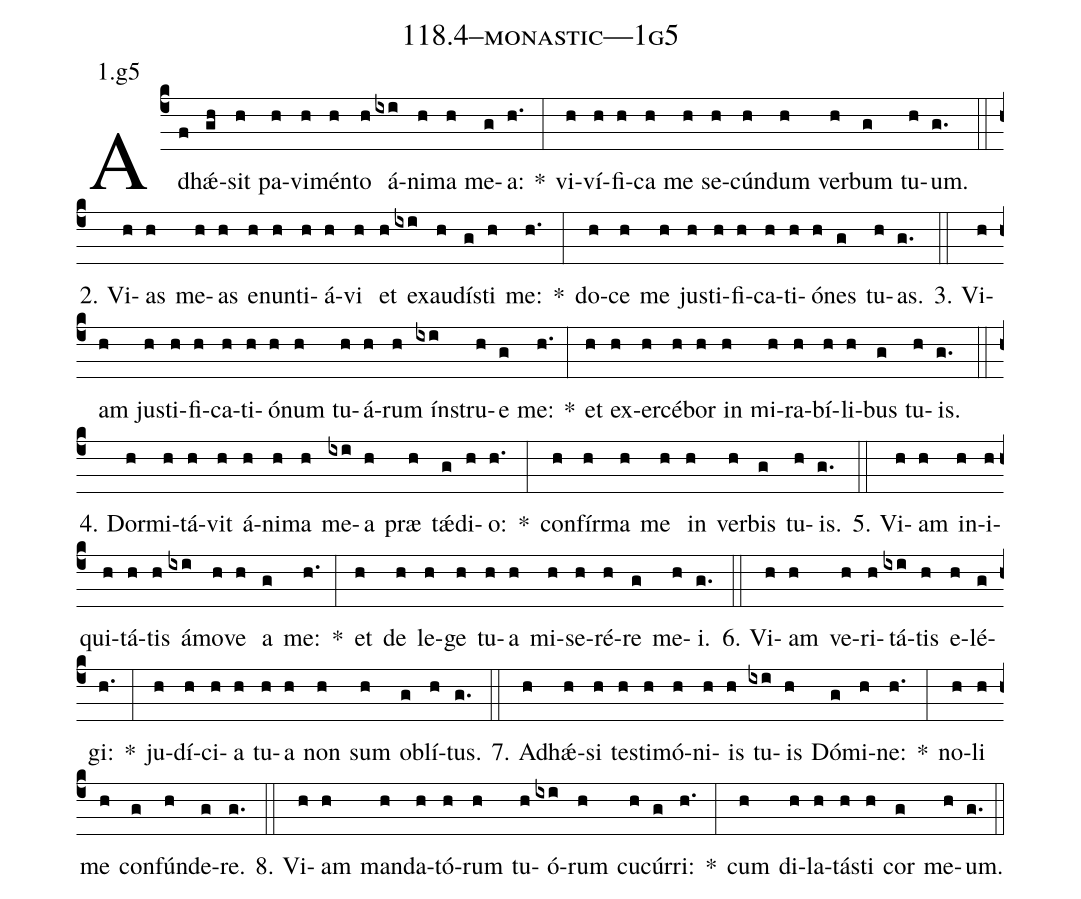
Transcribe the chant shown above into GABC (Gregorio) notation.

name: 118.4--monastic---1g5;
annotation: 1.g5;
%%
(c4)Ad(f)hǽ(gh)sit(h) pa(h)vi(h)mén(h)to(h) á(ixi)ni(h)ma(h) me(g)a:(h.) *(:) vi(h)ví(h)fi(h)ca(h) me(h) se(h)cún(h)dum(h) ver(h)bum(g) tu(h)um.(g.) (::)
2. Vi(h)as(h) me(h)as(h) e(h)nun(h)ti(h)á(h)vi(h) et(h) ex(ixi)au(h)dís(g)ti(h) me:(h.) *(:) do(h)ce(h) me(h) jus(h)ti(h)fi(h)ca(h)ti(h)ó(h)nes(g) tu(h)as.(g.) (::)
3. Vi(h)am(h) jus(h)ti(h)fi(h)ca(h)ti(h)ó(h)num(h) tu(h)á(h)rum(h) ín(ixi)stru(h)e(g) me:(h.) *(:) et(h) ex(h)er(h)cé(h)bor(h) in(h) mi(h)ra(h)bí(h)li(h)bus(g) tu(h)is.(g.) (::)
4. Dor(h)mi(h)tá(h)vit(h) á(h)ni(h)ma(h) me(ixi)a(h) præ(h) tǽ(g)di(h)o:(h.) *(:) con(h)fír(h)ma(h) me(h) in(h) ver(h)bis(g) tu(h)is.(g.) (::)
5. Vi(h)am(h) in(h)i(h)qui(h)tá(h)tis(h) á(ixi)mo(h)ve(h) a(g) me:(h.) *(:) et(h) de(h) le(h)ge(h) tu(h)a(h) mi(h)se(h)ré(h)re(g) me(h)i.(g.) (::)
6. Vi(h)am(h) ve(h)ri(h)tá(ixi)tis(h) e(h)lé(g)gi:(h.) *(:) ju(h)dí(h)ci(h)a(h) tu(h)a(h) non(h) sum(h) ob(g)lí(h)tus.(g.) (::)
7. Ad(h)hǽ(h)si(h) tes(h)ti(h)mó(h)ni(h)is(h) tu(ixi)is(h) Dó(g)mi(h)ne:(h.) *(:) no(h)li(h) me(h) con(g)fún(h)de(g)re.(g.) (::)
8. Vi(h)am(h) man(h)da(h)tó(h)rum(h) tu(h)ó(ixi)rum(h) cu(h)cúr(g)ri:(h.) *(:) cum(h) di(h)la(h)tás(h)ti(h) cor(g) me(h)um.(g.) (::)
